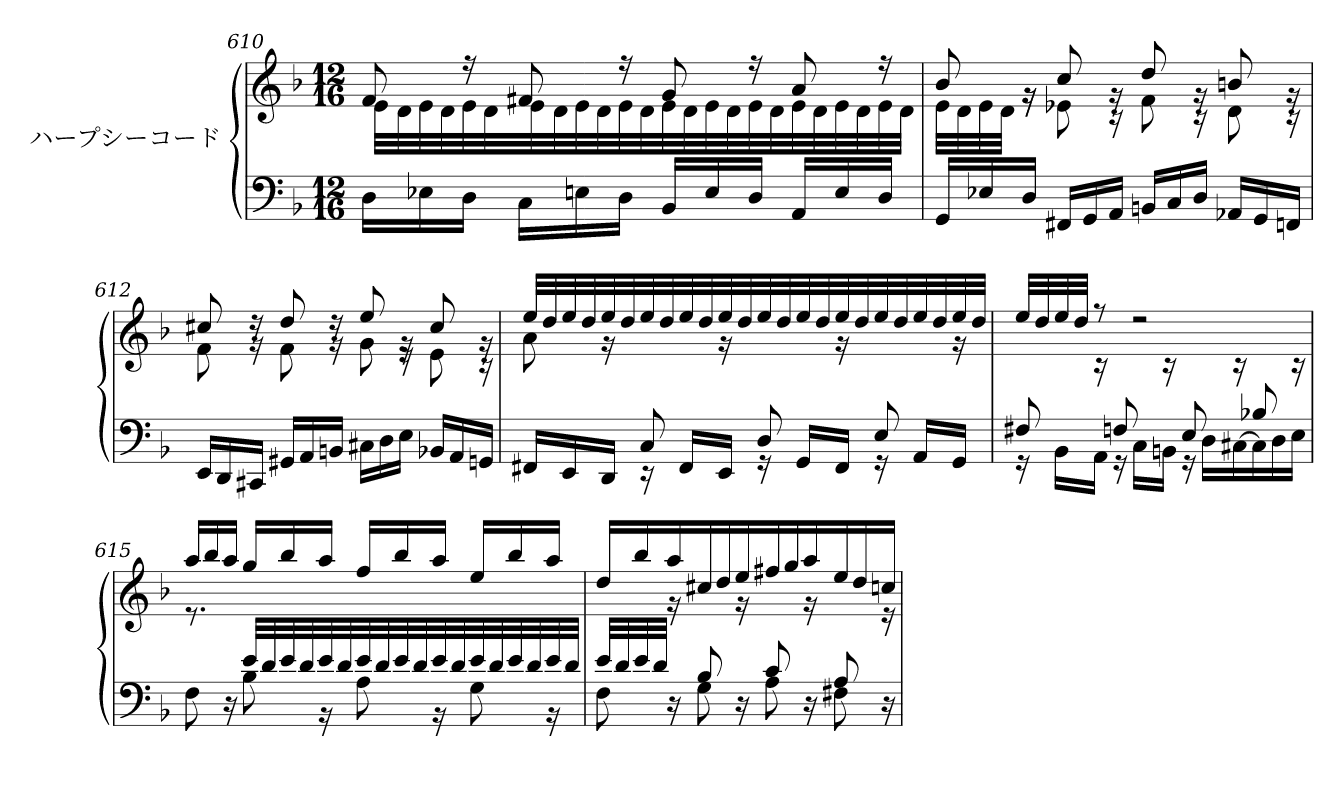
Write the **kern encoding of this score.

**kern	**kern
*part1	*part1
*staff2	*staff1
*I"ハープシーコード	*
*clefF4	*clefG2
*k[b-]	*k[b-]
*M12/16	*M12/16
=610	=610
*	*^
16D\LL	8f/	32e\LLL
.	.	32d\
16E-X\	.	32e\
.	.	32d\
16D\JJ	16r	32e\
.	.	32d\
16C\LL	8f#X/	32e\
.	.	32d\
16En\	.	32e\
.	.	32d\
16D\JJ	16r	32e\
.	.	32d\
16BB-/LL	8g/	32e\
.	.	32d\
16E/	.	32e\
.	.	32d\
16D/JJ	16r	32e\
.	.	32d\
16AA/LL	8a/	32e\
.	.	32d\
16E/	.	32e\
.	.	32d\
16D/JJ	16r	32e\
.	.	32d\JJJ
!!LO:PB:g=z	!!
=611	=611	=611
16GG/LL	8b-/	32e\LLL
.	.	32d\
16E-X/	.	32e\
.	.	32d\JJJ
16D/JJ	16rg	16rg
16FF#X/LL	8cc/	8e-X\
16GG/	.	.
16AA/JJ	16rg	16r
16BBn/LL	8dd/	8f\
16C/	.	.
16D/JJ	16rg	16r
16AA-X/LL	8bn/	8d\
16GG/	.	.
16FFn/JJ	16rg	16r
=612	=612	=612
16EE/LL	8cc#X/	8f\
16DD/	.	.
16CC#X/JJ	16rg	16rdd
16GG#X/LL	8dd/	8f\
16AA/	.	.
16BBn/JJ	16rg	16rdd
16C#X\LL	8ee/	8g\
16D\	.	.
16E\JJ	16rg	16r
16BB-X/LL	8cc#/	8e\
16AA/	.	.
16GGn/JJ	16rg	16r
!!LO:LB:g=z	!!
=613	=613	=613
*^	*	*
8.ryy	16FF#X/LL	32ee/LLL	8a\
.	.	32dd/	.
.	16EE/	32ee/	.
.	.	32dd/	.
.	16DD/JJ	32ee/	16r
.	.	32dd/	.
8C/	16rEE	32ee/	8ryy
.	.	32dd/	.
.	16FF#/LL	32ee/	.
.	.	32dd/	.
16ryy	16EE/JJ	32ee/	16rg
.	.	32dd/	.
8D/	16rGG	32ee/	8ryy
.	.	32dd/	.
.	16GG/LL	32ee/	.
.	.	32dd/	.
16ryy	16FF#/JJ	32ee/	16rg
.	.	32dd/	.
8E/	16rGG	32ee/	8ryy
.	.	32dd/	.
.	16AA/LL	32ee/	.
.	.	32dd/	.
16ryy	16GG/JJ	32ee/	16rg
.	.	32dd/JJJ	.
=614	=614	=614	=614
8F#X/	16rGG	32ee/LLL	8ryy
.	.	32dd/	.
.	16BB-\LL	32ee/	.
.	.	32dd/JJJ	.
16ryy	16AA\JJ	8r	16rc
8Fn/	16rGG	.	8ryy
.	16C\LL	2r	.
16ryy	16BBn\JJ	.	16rc
8E/	16rGG	.	8ryy
.	16D\LL	.	.
16ryy	[16C#X\	.	16rc
8B-X/	16C#\]	.	8ryy
.	16D\	.	.
16ryy	16E\JJ	.	16rc
!!LO:LB:g=z	!!
=615	=615	=615	=615
8.ryy	8F\	16aa/LL	8.re
.	.	16bb-/	.
.	16r	16aa/JJ	.
32e/LLL	8B-\	16gg/LL	2ryy
32d/	.	.	.
32e/	.	16bb-/	.
32d/	.	.	.
32e/	16r	16aa/JJ	.
32d/	.	.	.
32e/	8A\	16ff/LL	.
32d/	.	.	.
32e/	.	16bb-/	.
32d/	.	.	.
32e/	16r	16aa/JJ	.
32d/	.	.	.
32e/	8G\	16ee/LL	.
32d/	.	.	.
32e/	.	16bb-/	.
32d/	.	.	.
32e/	16r	16aa/JJ	16ryy
32d/JJJ	.	.	.
=616	=616	=616	=616
32e/LLL	8F\	16dd/LL	8ryy
32d/	.	.	.
32e/	.	16bb-/	.
32d/JJJ	.	.	.
16ryy	16r	16aa/	16rg
8B-/	8G\	16cc#X/	8ryy
.	.	16dd/	.
16ryy	16r	16ee/	16rg
8c/	8A\	16ff#X/	8ryy
.	.	16gg/	.
16ryy	16r	16aa/	16rg
8A/	8F#X\	16ee/	8ryy
.	.	16dd/	.
16ryy	16r	16ccn/JJ	16r
*v	*v	*	*
*	*v	*v
=	=
*-	*-
